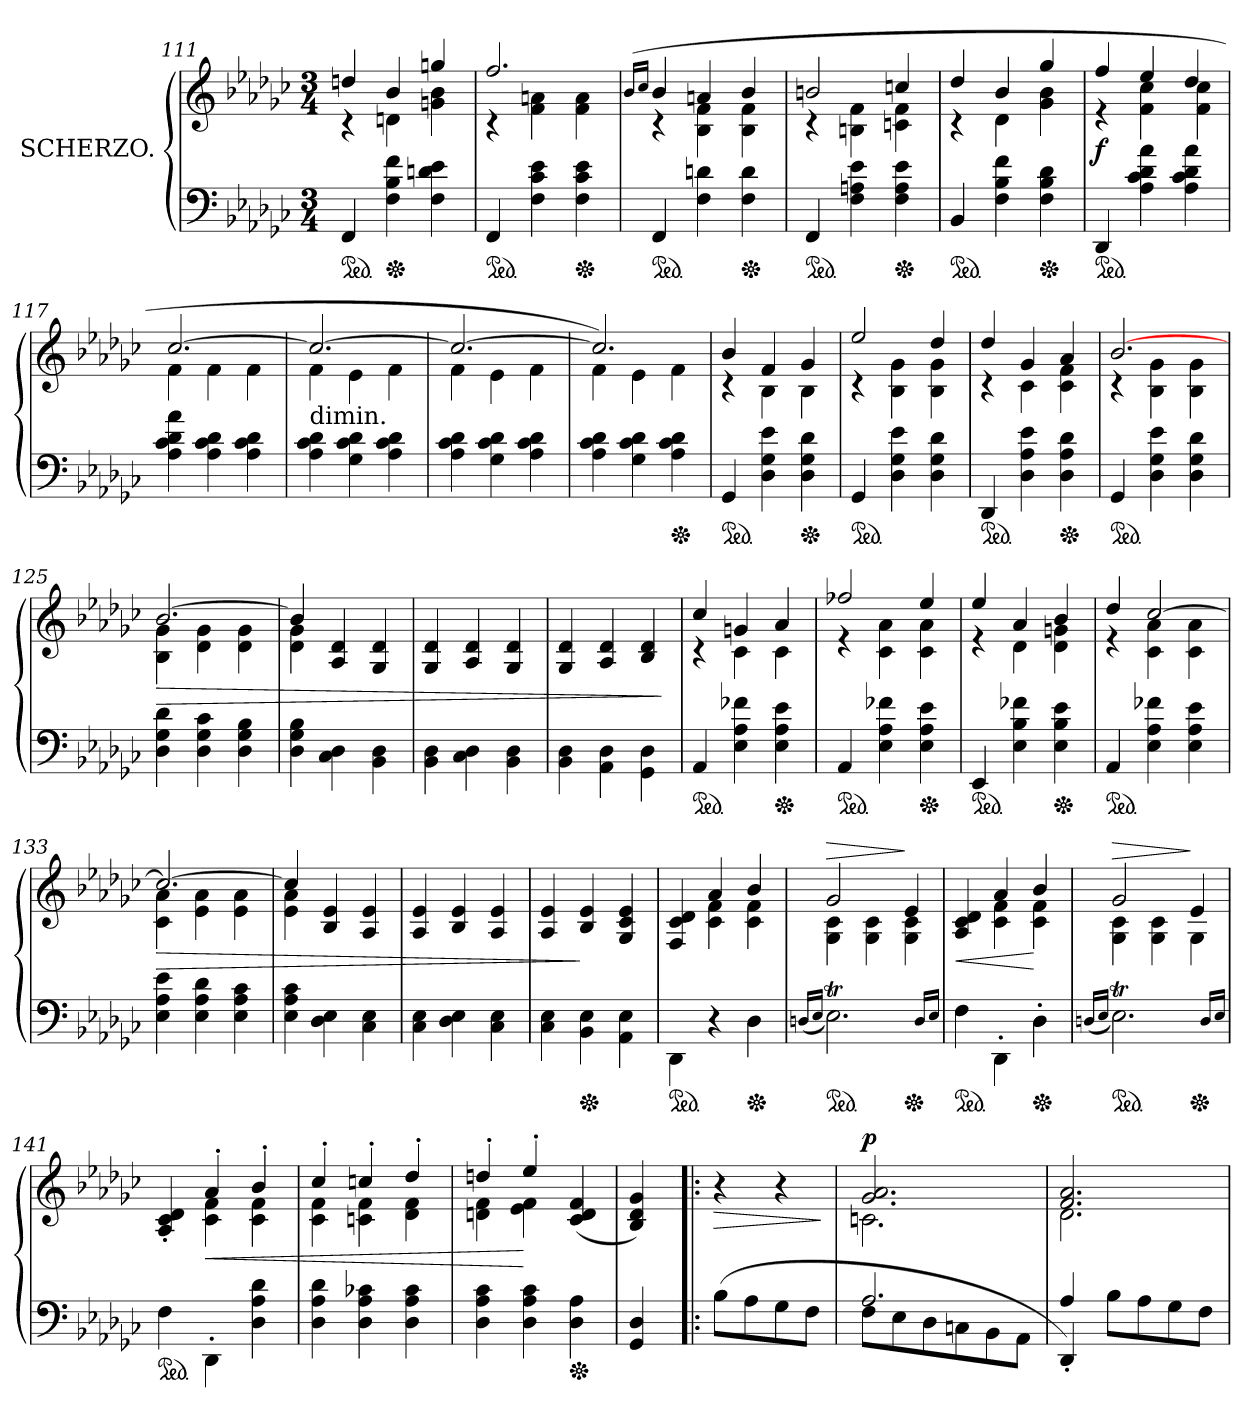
**kern	**kern	**dynam
*part1	*part1	*part1
*staff2	*staff1	*staff1/2
*I"SCHERZO.	*	*
*clefF4	*clefG2	*
*k[b-e-a-d-g-c-]	*k[b-e-a-d-g-c-]	*
*M3/4	*M3/4	*
=111	=111	=111
*	*^	*
*ped	*	*	*
4FF	4ddn	4rc	.
*Xped	*	*	*
4F 4B- 4f	4b-	4dn	.
4F 4dn 4e-	4ggn	4gn 4b-	.
=112	=112	=112	=112
*ped	*	*	*
4FF	2.ff	4rc	.
4F 4c- 4e-	.	4f 4an	.
*Xped	*	*	*
4F 4c- 4e-	.	4f 4a	.
=113	=113	=113	=113
.	(>16qqb-/LL	.	.
.	16qqcc-/JJ	.	.
*ped	*	*	*
4FF	4b-	4rc	.
4F 4dn	4an	4B- 4f	.
*Xped	*	*	*
4F 4d	4b-	4B- 4f	.
=114	=114	=114	=114
*ped	*	*	*
4FF	2bn	4rc	.
4F 4An 4e-	.	4Bn 4f	.
*Xped	*	*	*
4F 4A 4e-	4ccn	4cn 4f	.
=115	=115	=115	=115
*ped	*	*	*
4BB-	4dd-	4rc	.
4F 4B- 4f	4b-	4d-	.
*Xped	*	*	*
4F 4B- 4d-	4gg-	4g- 4b-	.
=116	=116	=116	=116
*ped	*	*	*
4DD-	4ff	4re	f
4A- 4c- 4d- 4a-	4ee-	4f 4cc-	.
4A- 4c- 4d- 4a-	4dd-	4f 4cc-	.
=117	=117	=117	=117
4A- 4c- 4d- 4a-	[2.cc-	4f	.
4A- 4c- 4d-	.	4f	.
4A- 4c- 4d-	.	4f	.
=118	=118	=118	=118
!	!LO:TX:c:t=dimin.	!	!
4A- 4c- 4d-	2.cc-_	4f	.
4G- 4c- 4d-	.	4e-	.
4A- 4c- 4d-	.	4f	.
=119	=119	=119	=119
4A- 4c- 4d-	2.cc-_	4f	.
4G- 4c- 4d-	.	4e-	.
4A- 4c- 4d-	.	4f	.
=120	=120	=120	=120
4A- 4c- 4d-	2.cc-])	4f	.
4G- 4c- 4d-	.	4e-	.
*Xped	*	*	*
4A- 4c- 4d-	.	4f	.
=121	=121	=121	=121
*ped	*	*	*
4GG-	4b-	4rc	.
4D- 4G- 4e-	4f	4B-	.
*Xped	*	*	*
4D- 4G- 4d-	4g-	4B-	.
=122	=122	=122	=122
*ped	*	*	*
4GG-	2ee-	4rc	.
4D- 4G- 4e-	.	4B- 4g-	.
4D- 4G- 4d-	4dd-	4B- 4g-	.
=123	=123	=123	=123
*ped	*	*	*
4DD-	4dd-	4rc	.
4D- 4A- 4e-	4g-	4c-	.
*Xped	*	*	*
4D- 4A- 4d-	4a-	4c- 4f	.
=124	=124	=124	=124
*ped	*	*	*
4GG-	[>2.b-	4rc	.
4D- 4G- 4e-	.	4B- 4g-	.
4D- 4G- 4d-	.	4B- 4g-	.
=125	=125	=125	=125
!	!	!	!LO:HP:b
4D- 4G- 4d-	[2.b-	4B- 4g-	>
4D- 4G- 4c-	.	4d- 4g-	.
4D- 4G- 4B-	.	4d- 4g-	.
=126	=126	=126	=126
4D- 4G- 4B-	4b-]	4d- 4g-	.
4C-\ 4D-\	2ryy	4A-/ 4d-/	.
4BB-\ 4D-\	.	4G-/ 4d-/	.
*	*v	*v	*
=127	=127	=127
4BB-\ 4D-\	4G-/ 4d-/	.
4C-\ 4D-\	4A-/ 4d-/	.
4BB-\ 4D-\	4G-/ 4d-/	.
=128	=128	=128
4BB-\ 4D-\	4G-/ 4d-/	.
4AA-\ 4D-\	4A-/ 4d-/	.
4GG-\ 4D-\	4B-/ 4d-/	.
.	.	]
=129	=129	=129
*	*^	*
*ped	*	*	*
4AA-	4cc-	4rc	.
4E- 4A- 4f-X	4gn	4c-	.
*Xped	*	*	*
4E- 4A- 4e-	4a-	4c-	.
=130	=130	=130	=130
*ped	*	*	*
4AA-	2ff-X	4re	.
4E- 4A- 4f-X	.	4c- 4a-	.
*Xped	*	*	*
4E- 4A- 4e-	4ee-	4c- 4a-	.
=131	=131	=131	=131
*ped	*	*	*
4EE-	4ee-	4re	.
4E- 4B- 4f-X	4a-	4d-	.
*Xped	*	*	*
4E- 4B- 4e-	4b-	4d- 4gn	.
=132	=132	=132	=132
*ped	*	*	*
4AA-	4dd-	4re	.
4E- 4A- 4f-X	[2cc-	4c- 4a-	.
4E- 4A- 4e-	.	4c- 4a-	.
=133	=133	=133	=133
!	!	!	!LO:HP:b
4E- 4A- 4e-	2.cc-_	4c- 4a-	>
4E- 4A- 4d-	.	4e- 4a-	.
4E- 4A- 4c-	.	4e- 4a-	.
=134	=134	=134	=134
4E- 4A- 4c-	4cc-]	4e- 4a-	.
4D- 4E-	2ryy	4B-/ 4e-/	.
4C- 4E-	.	4A- 4e-	.
*	*v	*v	*
=135	=135	=135
4C- 4E-	4A-/ 4e-/	.
4D- 4E-	4B-/ 4e-/	.
4C- 4E-	4A-/ 4e-/	.
=136	=136	=136
4C-\ 4E-\	4A-/ 4e-/	.
*Xped	*	*
4BB-\ 4E-\	4B-/ 4e-/	]
4AA-\ 4E-\	4G-/ 4c-/ 4e-/	.
=137	=137	=137
*	*^	*
*ped	*	*	*
4DD-\	4F/ 4c-/ 4d-/	4ryy	.
4r	4a-	4c- 4f	.
*Xped	*	*	*
4D-	4b-	4c- 4f	.
=138	=138	=138	=138
(<16qqDn/LL	.	.	.
16qqE-/JJ	.	.	.
!	!	!	!LO:HP:a
*ped	*	*	*
2.E-T)	2g-	4G- 4c-	>
.	.	4G- 4c-	.
*Xped	*	*	*
.	4e-	4G- 4c-	]
16qqD/LL	.	.	.
16qqE-/JJ	.	.	.
=139	=139	=139	=139
*ped	*	*	*
4FTTT\	4A-/ 4c-/ 4d-/	4ryy	<
4DD-'>\	4a-	4c- 4f	.
*Xped	*	*	*
4D-'>\	4b-	4c- 4f	[
=140	=140	=140	=140
(<16qqDn/LL	.	.	.
16qqE-/JJ	.	.	.
!	!	!	!LO:HP:a
*ped	*	*	*
2.E-T)	2g-	4G- 4c-	>
.	.	4G- 4c-	.
*Xped	*	*	*
.	4e-	4G-	]
16qqD/LL	.	.	.
16qqE-/JJ	.	.	.
=141	=141	=141	=141
*ped	*	*	*
4FTTT\	4A-'>/ 4c-'>/ 4d-'>/	4ryy	.
4DD-'\	4a-'	4c- 4f	<
4D- 4A- 4d-	4b-'	4c- 4f	.
=142	=142	=142	=142
4D- 4A- 4d-	4cc-'	4c- 4f	.
4D- 4A- 4c-X	4ccn'	4cn 4f	.
4D- 4A- 4c-	4dd-'	4d- 4f	.
=143	=143	=143	=143
4D- 4A- 4c-	4ddn'	4dn 4f	.
4D- 4A- 4c-	4ee-'	4e- 4f	[
*Xped	*	*	*
4D- 4A-	(>4c- 4d 4f	4ryy	.
*	*v	*v	*
=144	=144	=144
4GG- 4D-	4B- 4d- 4g-)	.
=!|:	=!|:	=!|:
!	!	!LO:HP:b
(>8B-L	4r	>
8A-	.	.
8G-	4r	.
8FJ	.	.
.	.	]
=145	=145	=145
*^	*^	*
!	!	!	!	!LO:DY:a
2.A-	8FL	2.g- 2.a-	2.cn	p
.	8E-	.	.	.
.	8D-	.	.	.
.	8Cn	.	.	.
.	8BB-	.	.	.
.	8AA-J	.	.	.
=146	=146	=146	=146	=146
4A-	4DD-'</)	2.f 2.a-	2.d-	.
2ryy	8B-L	.	.	.
.	8A-	.	.	.
.	8G-	.	.	.
.	8FJ	.	.	.
*v	*v	*	*	*
*	*v	*v	*
=	=	=
*-	*-	*-
